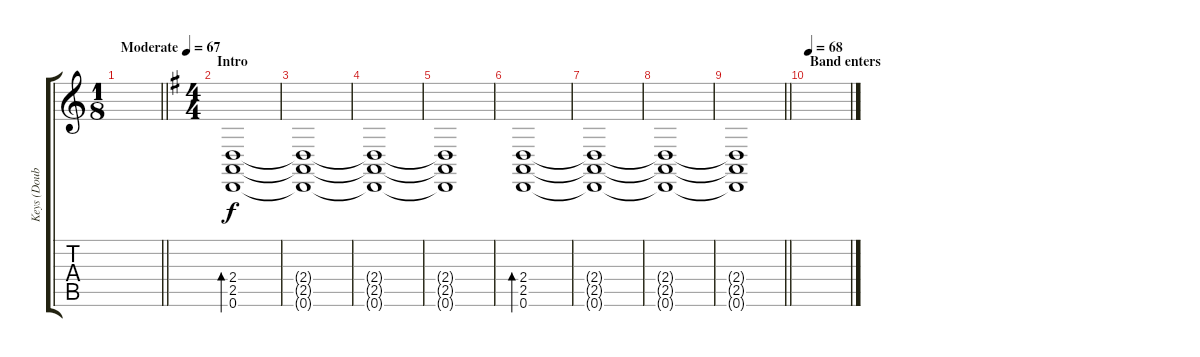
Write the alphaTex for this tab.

\track ("Keys (Doubled -vol)" "Keys (Doub") {instrument acousticgrandpiano}
\staff {score tabs}
\tuning (D4 A3 F3 C3 G2 D2) {hide}
\ts (1 8)
\tempo (67 "Moderate")
\clef g2
\barLineRight lightlight
\ks c
|
\ts (4 4)
\section ("" "Intro")
\ks eminor
(2.4 2.5 0.6).1{bd 60} |
(2.4{t} 2.5{t} 0.6{t}).1 |
(2.4{t} 2.5{t} 0.6{t}).1 |
(2.4{t} 2.5{t} 0.6{t}).1 |
(2.4 2.5 0.6).1{bd 60} |
(2.4{t} 2.5{t} 0.6{t}).1 |
(2.4{t} 2.5{t} 0.6{t}).1 |
\barLineRight lightlight
(2.4{t} 2.5{t} 0.6{t}).1 |
\section ("" "Band enters")
\tempo 68
